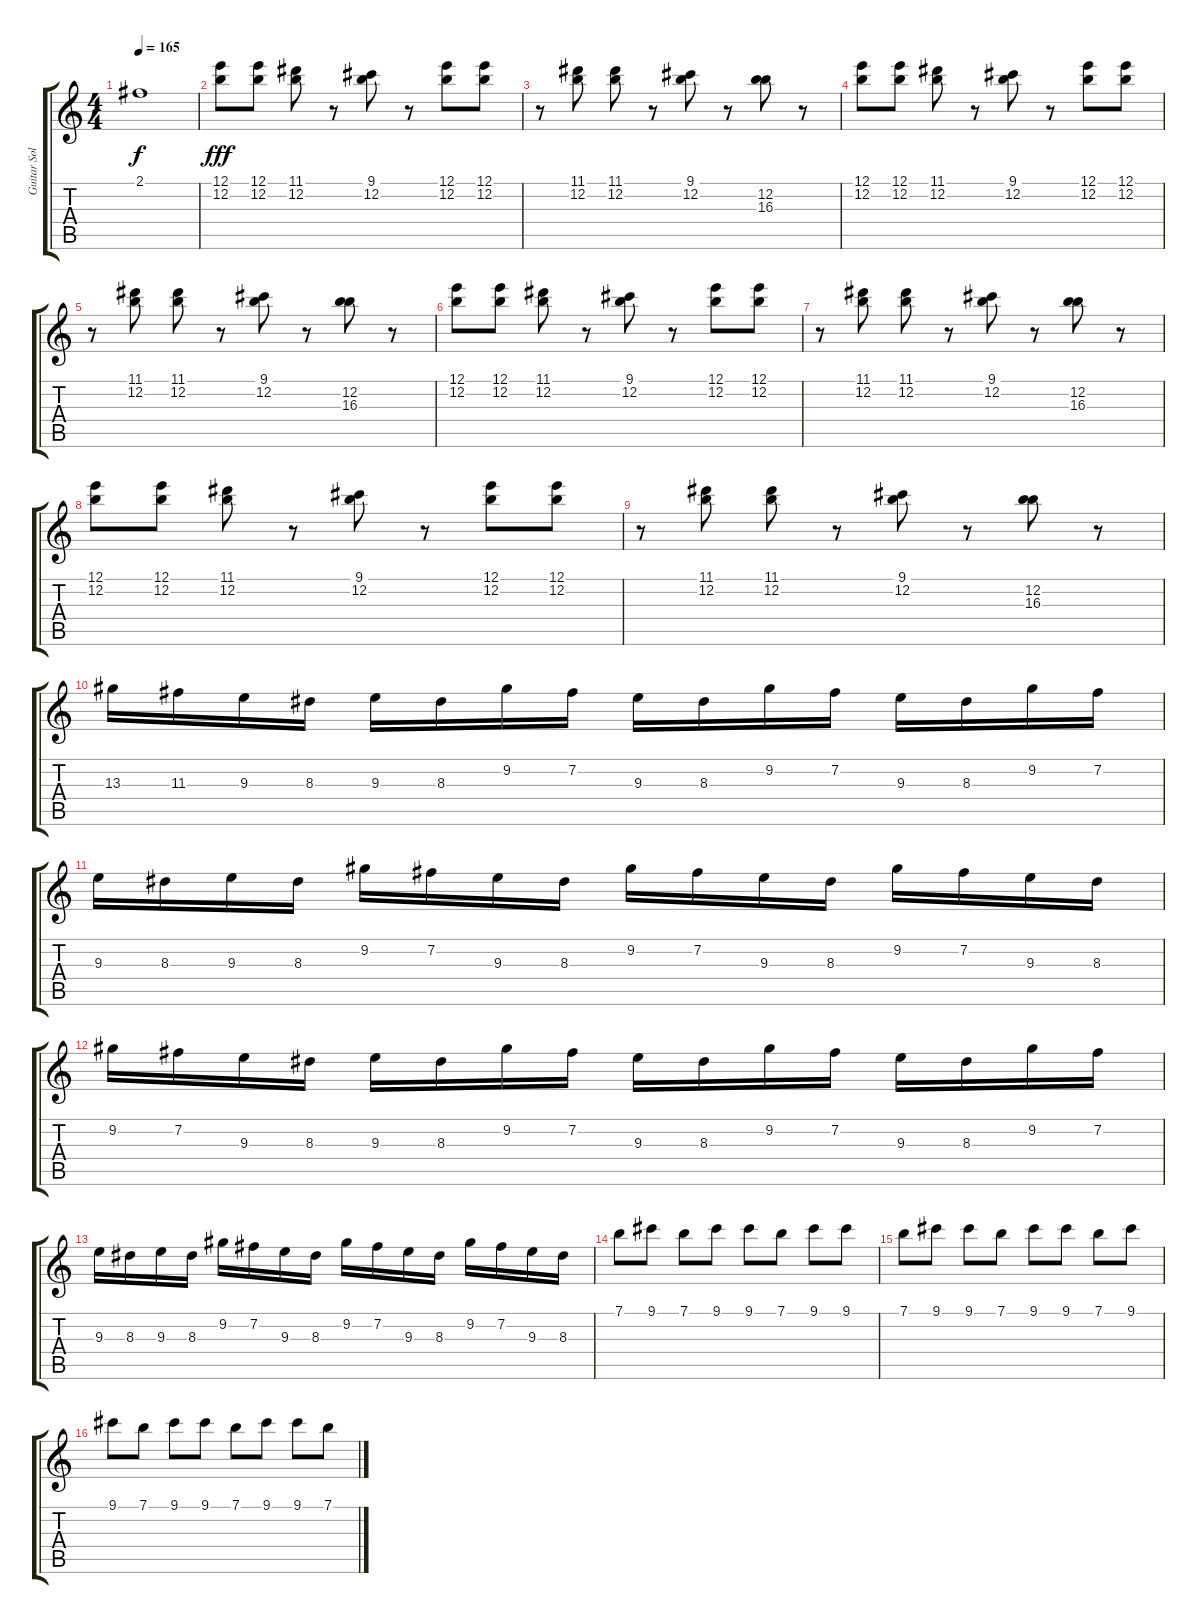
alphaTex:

\track ("Guitar Solo 1-2-3-4" "Guitar Sol") {instrument distortionguitar}
\staff {score tabs}
\tuning (E4 B3 G3 D3 A2 E2) {hide}
\ts (4 4)
\tempo 165
\clef g2
\ks c
2.1{t}.1{dy f} |
(12.1 12.2).8{dy fff} (12.1 12.2).8 (11.1 12.2).8 r.8 (9.1 12.2).8 r.8 (12.1 12.2).8 (12.1 12.2).8 |
r.8 (11.1 12.2).8 (11.1 12.2).8 r.8 (9.1 12.2).8 r.8 (12.2 16.3).8 r.8 |
(12.1 12.2).8 (12.1 12.2).8 (11.1 12.2).8 r.8 (9.1 12.2).8 r.8 (12.1 12.2).8 (12.1 12.2).8 |
r.8 (11.1 12.2).8 (11.1 12.2).8 r.8 (9.1 12.2).8 r.8 (12.2 16.3).8 r.8 |
(12.1 12.2).8 (12.1 12.2).8 (11.1 12.2).8 r.8 (9.1 12.2).8 r.8 (12.1 12.2).8 (12.1 12.2).8 |
r.8 (11.1 12.2).8 (11.1 12.2).8 r.8 (9.1 12.2).8 r.8 (12.2 16.3).8 r.8 |
(12.1 12.2).8 (12.1 12.2).8 (11.1 12.2).8 r.8 (9.1 12.2).8 r.8 (12.1 12.2).8 (12.1 12.2).8 |
r.8 (11.1 12.2).8 (11.1 12.2).8 r.8 (9.1 12.2).8 r.8 (12.2 16.3).8 r.8 |
13.3.16 11.3.16 9.3.16 8.3.16 9.3.16 8.3.16 9.2.16 7.2.16 9.3.16 8.3.16 9.2.16 7.2.16 9.3.16 8.3.16 9.2.16 7.2.16 |
9.3.16 8.3.16 9.3.16 8.3.16 9.2.16 7.2.16 9.3.16 8.3.16 9.2.16 7.2.16 9.3.16 8.3.16 9.2.16 7.2.16 9.3.16 8.3.16 |
9.2.16 7.2.16 9.3.16 8.3.16 9.3.16 8.3.16 9.2.16 7.2.16 9.3.16 8.3.16 9.2.16 7.2.16 9.3.16 8.3.16 9.2.16 7.2.16 |
9.3.16 8.3.16 9.3.16 8.3.16 9.2.16 7.2.16 9.3.16 8.3.16 9.2.16 7.2.16 9.3.16 8.3.16 9.2.16 7.2.16 9.3.16 8.3.16 |
7.1.8 9.1.8 7.1.8 9.1.8 9.1.8 7.1.8 9.1.8 9.1.8 |
7.1.8 9.1.8 9.1.8 7.1.8 9.1.8 9.1.8 7.1.8 9.1.8 |
9.1.8 7.1.8 9.1.8 9.1.8 7.1.8 9.1.8 9.1.8 7.1.8
